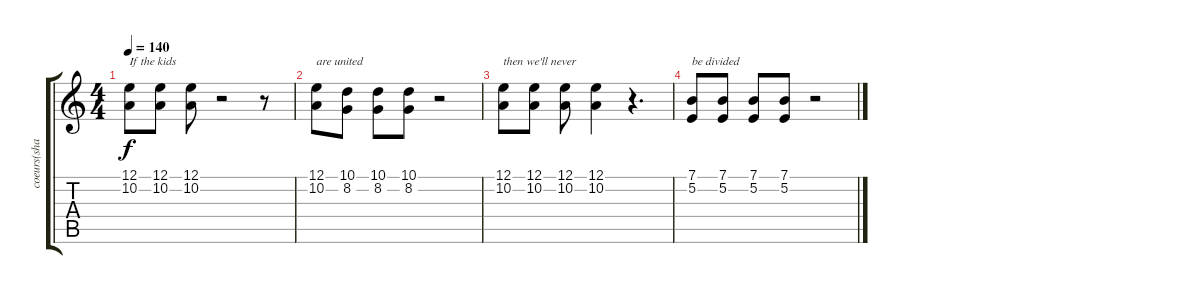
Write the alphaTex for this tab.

\track ("coeurs(sham69)" "coeurs(sha") {instrument trumpet}
\staff {score tabs}
\tuning (E4 B3 G3 D3 A2 E2) {hide}
\ts (4 4)
\tempo 140
\clef g2
\ks c
(12.1 10.2).8{txt "If the kids" dy f} (12.1 10.2).8 (12.1 10.2).8 r.2 r.8 |
(12.1 10.2).8{txt "are united "} (10.1 8.2).8 (10.1 8.2).8 (10.1 8.2).8 r.2 |
(12.1 10.2).8{txt "then we'll never "} (12.1 10.2).8 (12.1 10.2).8 (12.1 10.2).4 r.4{d} |
(7.1 5.2).8{txt "be divided"} (7.1 5.2).8 (7.1 5.2).8 (7.1 5.2).8 r.2
